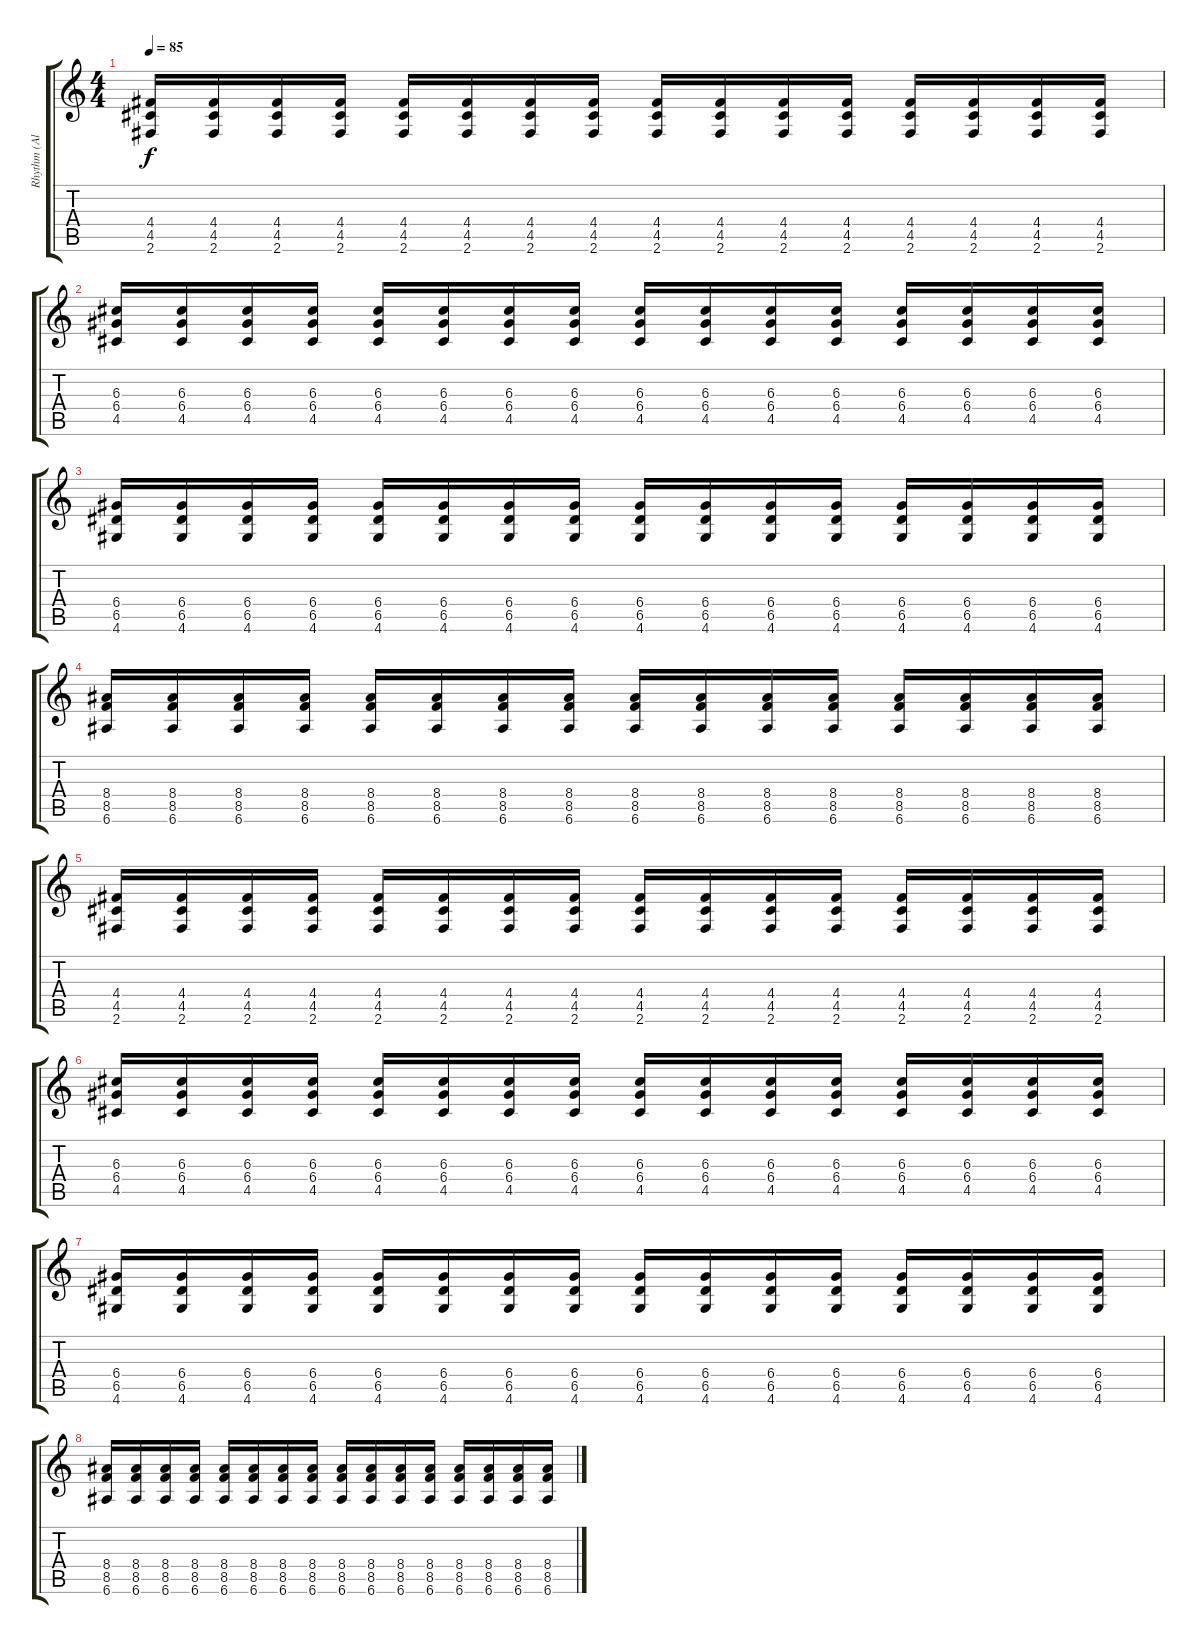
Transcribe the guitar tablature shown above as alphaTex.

\track ("Rhythm (Alex)" "Rhythm (Al") {instrument overdrivenguitar}
\staff {score tabs}
\tuning (E4 B3 G3 D3 A2 E2) {hide}
\ts (4 4)
\tempo 85
\clef g2
\ks c
(4.4 4.5 2.6).16{dy f} (4.4 4.5 2.6).16 (4.4 4.5 2.6).16 (4.4 4.5 2.6).16 (4.4 4.5 2.6).16 (4.4 4.5 2.6).16 (4.4 4.5 2.6).16 (4.4 4.5 2.6).16 (4.4 4.5 2.6).16 (4.4 4.5 2.6).16 (4.4 4.5 2.6).16 (4.4 4.5 2.6).16 (4.4 4.5 2.6).16 (4.4 4.5 2.6).16 (4.4 4.5 2.6).16 (4.4 4.5 2.6).16 |
(6.3 6.4 4.5).16 (6.3 6.4 4.5).16 (6.3 6.4 4.5).16 (6.3 6.4 4.5).16 (6.3 6.4 4.5).16 (6.3 6.4 4.5).16 (6.3 6.4 4.5).16 (6.3 6.4 4.5).16 (6.3 6.4 4.5).16 (6.3 6.4 4.5).16 (6.3 6.4 4.5).16 (6.3 6.4 4.5).16 (6.3 6.4 4.5).16 (6.3 6.4 4.5).16 (6.3 6.4 4.5).16 (6.3 6.4 4.5).16 |
(6.4 6.5 4.6).16 (6.4 6.5 4.6).16 (6.4 6.5 4.6).16 (6.4 6.5 4.6).16 (6.4 6.5 4.6).16 (6.4 6.5 4.6).16 (6.4 6.5 4.6).16 (6.4 6.5 4.6).16 (6.4 6.5 4.6).16 (6.4 6.5 4.6).16 (6.4 6.5 4.6).16 (6.4 6.5 4.6).16 (6.4 6.5 4.6).16 (6.4 6.5 4.6).16 (6.4 6.5 4.6).16 (6.4 6.5 4.6).16 |
(8.4 8.5 6.6).16 (8.4 8.5 6.6).16 (8.4 8.5 6.6).16 (8.4 8.5 6.6).16 (8.4 8.5 6.6).16 (8.4 8.5 6.6).16 (8.4 8.5 6.6).16 (8.4 8.5 6.6).16 (8.4 8.5 6.6).16 (8.4 8.5 6.6).16 (8.4 8.5 6.6).16 (8.4 8.5 6.6).16 (8.4 8.5 6.6).16 (8.4 8.5 6.6).16 (8.4 8.5 6.6).16 (8.4 8.5 6.6).16 |
(4.4 4.5 2.6).16 (4.4 4.5 2.6).16 (4.4 4.5 2.6).16 (4.4 4.5 2.6).16 (4.4 4.5 2.6).16 (4.4 4.5 2.6).16 (4.4 4.5 2.6).16 (4.4 4.5 2.6).16 (4.4 4.5 2.6).16 (4.4 4.5 2.6).16 (4.4 4.5 2.6).16 (4.4 4.5 2.6).16 (4.4 4.5 2.6).16 (4.4 4.5 2.6).16 (4.4 4.5 2.6).16 (4.4 4.5 2.6).16 |
(6.3 6.4 4.5).16 (6.3 6.4 4.5).16 (6.3 6.4 4.5).16 (6.3 6.4 4.5).16 (6.3 6.4 4.5).16 (6.3 6.4 4.5).16 (6.3 6.4 4.5).16 (6.3 6.4 4.5).16 (6.3 6.4 4.5).16 (6.3 6.4 4.5).16 (6.3 6.4 4.5).16 (6.3 6.4 4.5).16 (6.3 6.4 4.5).16 (6.3 6.4 4.5).16 (6.3 6.4 4.5).16 (6.3 6.4 4.5).16 |
(6.4 6.5 4.6).16 (6.4 6.5 4.6).16 (6.4 6.5 4.6).16 (6.4 6.5 4.6).16 (6.4 6.5 4.6).16 (6.4 6.5 4.6).16 (6.4 6.5 4.6).16 (6.4 6.5 4.6).16 (6.4 6.5 4.6).16 (6.4 6.5 4.6).16 (6.4 6.5 4.6).16 (6.4 6.5 4.6).16 (6.4 6.5 4.6).16 (6.4 6.5 4.6).16 (6.4 6.5 4.6).16 (6.4 6.5 4.6).16 |
(8.4 8.5 6.6).16 (8.4 8.5 6.6).16 (8.4 8.5 6.6).16 (8.4 8.5 6.6).16 (8.4 8.5 6.6).16 (8.4 8.5 6.6).16 (8.4 8.5 6.6).16 (8.4 8.5 6.6).16 (8.4 8.5 6.6).16 (8.4 8.5 6.6).16 (8.4 8.5 6.6).16 (8.4 8.5 6.6).16 (8.4 8.5 6.6).16 (8.4 8.5 6.6).16 (8.4 8.5 6.6).16 (8.4 8.5 6.6).16
